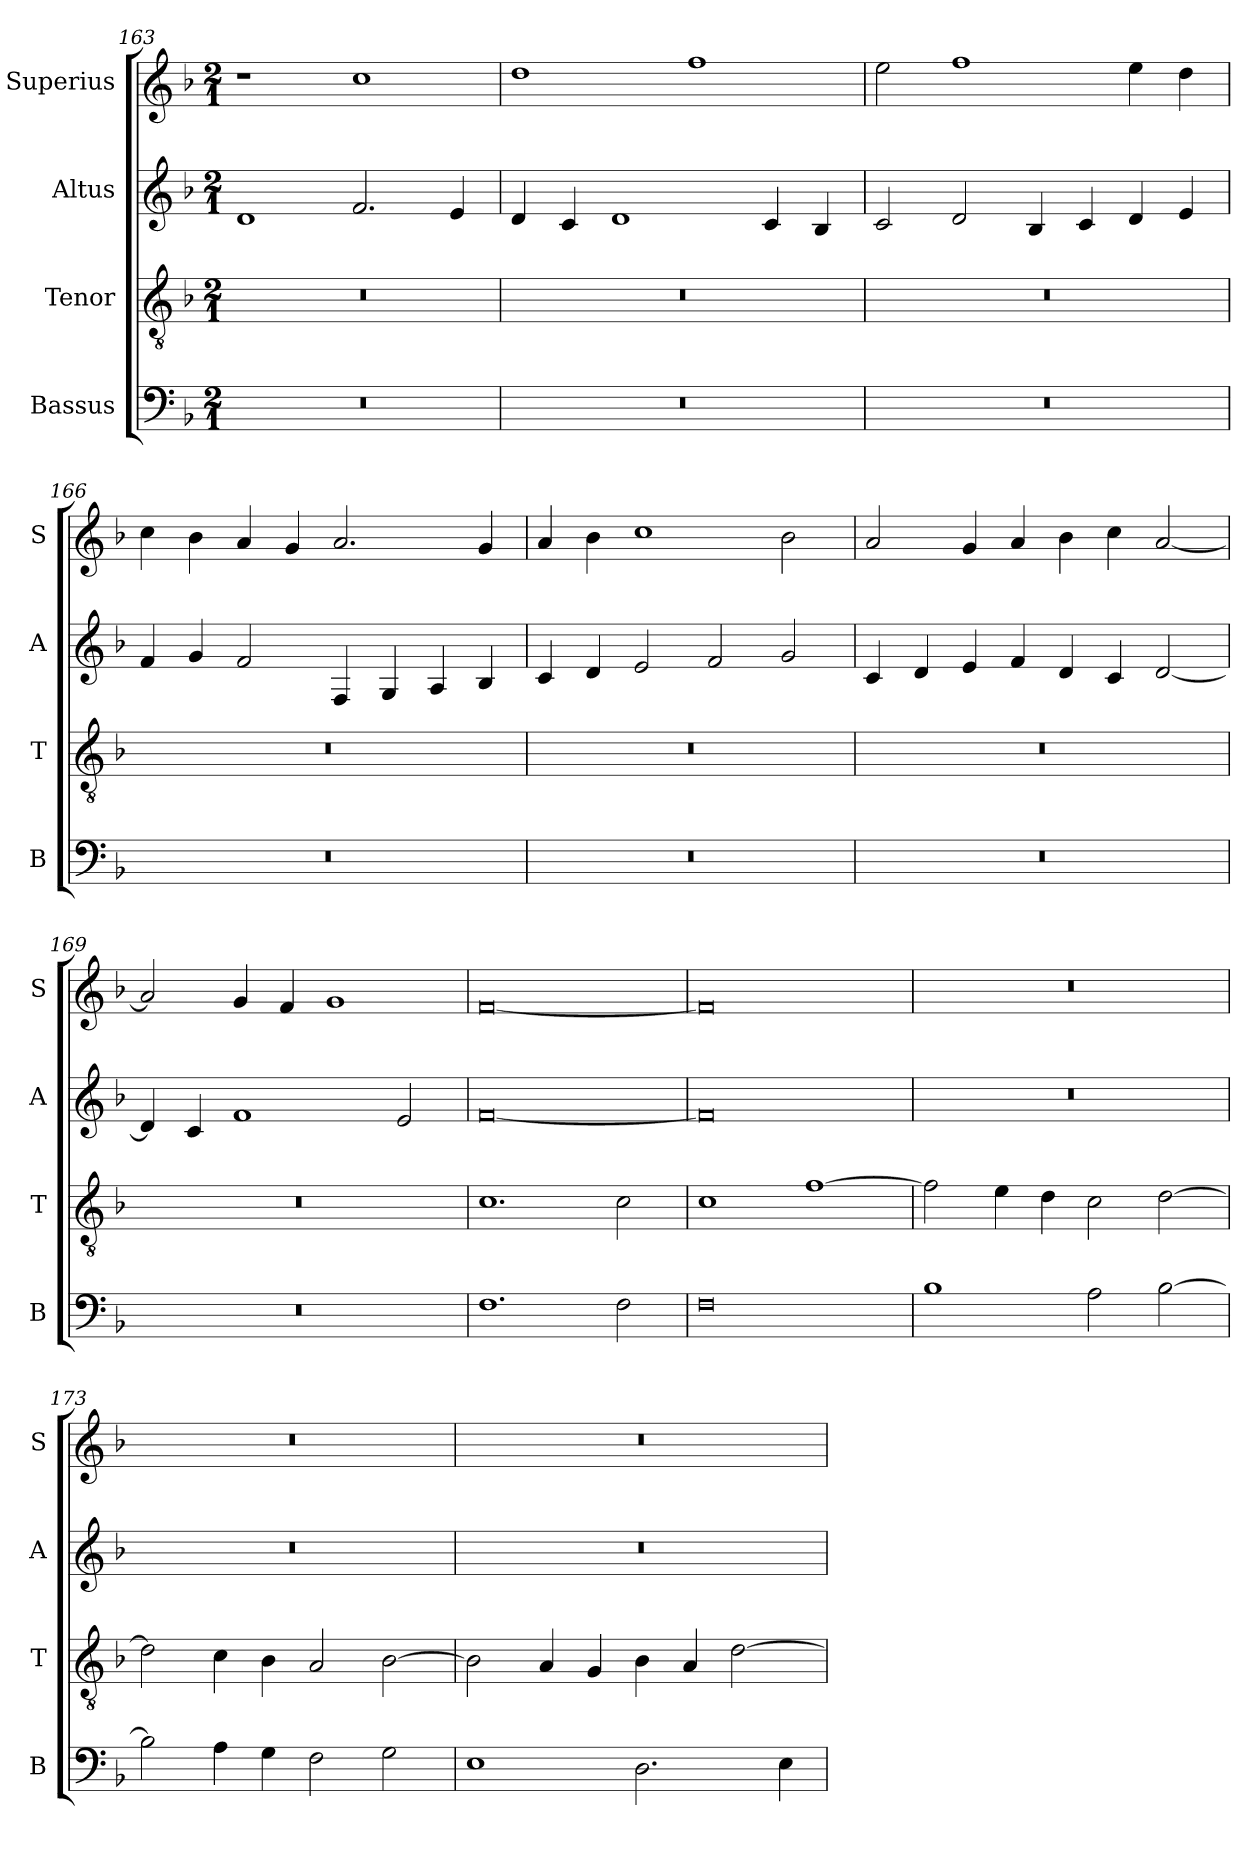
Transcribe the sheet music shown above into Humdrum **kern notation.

**kern	**kern	**kern	**kern
*part4	*part3	*part2	*part1
*staff4	*staff3	*staff2	*staff1
*I"Bassus	*I"Tenor	*I"Altus	*I"Superius
*I'B	*I'T	*I'A	*I'S
*clefF4	*clefGv2	*clefG2	*clefG2
*k[b-]	*k[b-]	*k[b-]	*k[b-]
*F:	*F:	*F:	*F:
*M2/1	*M2/1	*M2/1	*M2/1
=163	=163	=163	=163
0r	0r	1d	1r
.	.	2.f	1cc
.	.	4e	.
=164	=164	=164	=164
0r	0r	4d	1dd
.	.	4c	.
.	.	1d	.
.	.	.	1ff
.	.	4c	.
.	.	4B-	.
=165	=165	=165	=165
0r	0r	2c	2ee
.	.	2d	1ff
.	.	4B-	.
.	.	4c	.
.	.	4d	4ee
.	.	4e	4dd
=166	=166	=166	=166
0r	0r	4f	4cc
.	.	4g	4b-
.	.	2f	4a
.	.	.	4g
.	.	4F	2.a
.	.	4G	.
.	.	4A	.
.	.	4B-	4g
=167	=167	=167	=167
0r	0r	4c	4a
.	.	4d	4b-
.	.	2e	1cc
.	.	2f	.
.	.	2g	2b-
=168	=168	=168	=168
0r	0r	4c	2a
.	.	4d	.
.	.	4e	4g
.	.	4f	4a
.	.	4d	4b-
.	.	4c	4cc
.	.	[2d	[2a
=169	=169	=169	=169
0r	0r	4d]	2a]
.	.	4c	.
.	.	1f	4g
.	.	.	4f
.	.	.	1g
.	.	2e	.
=170	=170	=170	=170
1.F	1.c	[0f	[0f
2F	2c	.	.
=171	=171	=171	=171
0F	1c	0f]	0f]
.	[1f	.	.
=172	=172	=172	=172
1B-	2f]	0r	0r
.	4e	.	.
.	4d	.	.
2A	2c	.	.
[2B-	[2d	.	.
=173	=173	=173	=173
2B-]	2d]	0r	0r
4A	4c	.	.
4G	4B-	.	.
2F	2A	.	.
2G	[2B-	.	.
=174	=174	=174	=174
1E	2B-]	0r	0r
.	4A	.	.
.	4G	.	.
2.D	4B-	.	.
.	4A	.	.
.	[2d	.	.
4E	.	.	.
=	=	=	=
*-	*-	*-	*-
